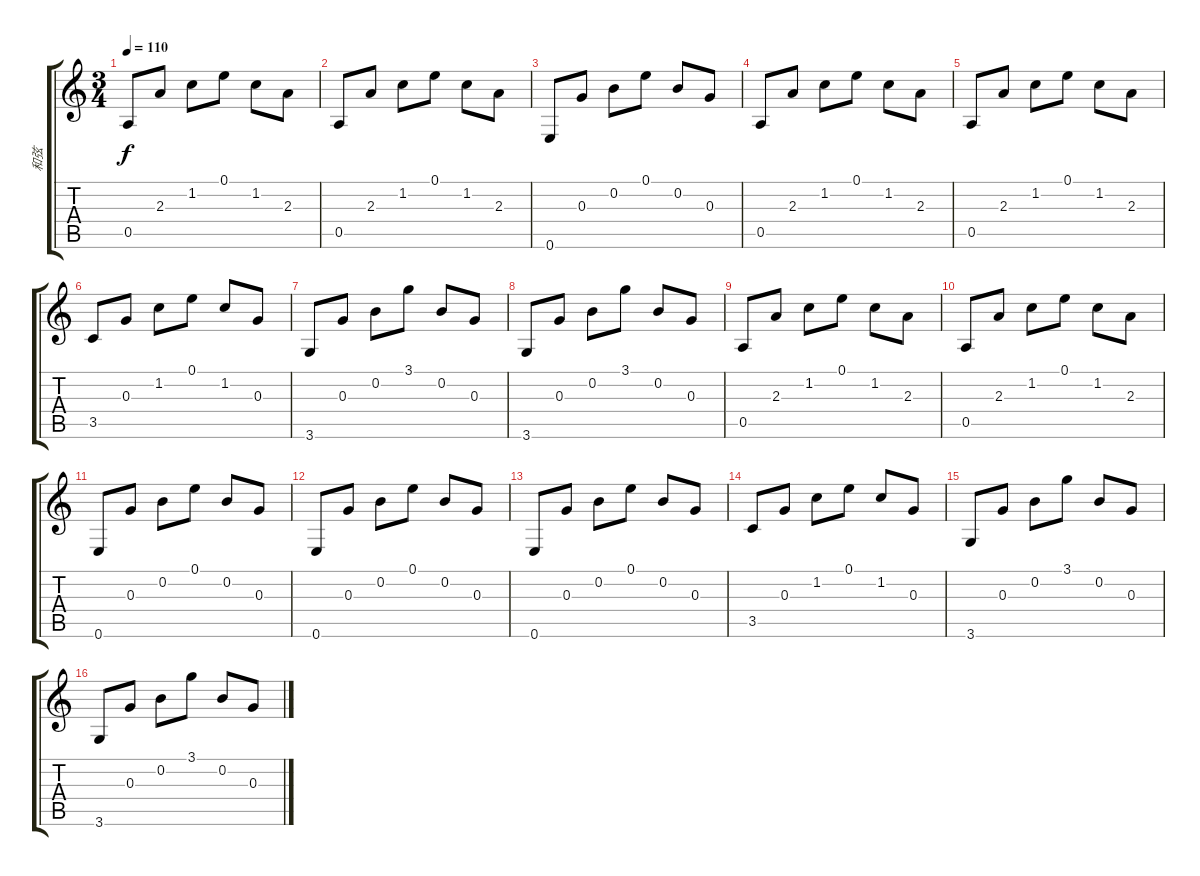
\track ("和弦" "和弦") {instrument acousticguitarnylon}
\staff {score tabs}
\tuning (E4 B3 G3 D3 A2 E2) {hide}
\ts (3 4)
\tempo 110
\clef g2
\ks c
0.5.8{dy f} 2.3.8 1.2.8 0.1.8 1.2.8 2.3.8 |
0.5.8 2.3.8 1.2.8 0.1.8 1.2.8 2.3.8 |
0.6.8 0.3.8 0.2.8 0.1.8 0.2.8 0.3.8 |
0.5.8 2.3.8 1.2.8 0.1.8 1.2.8 2.3.8 |
0.5.8 2.3.8 1.2.8 0.1.8 1.2.8 2.3.8 |
3.5.8 0.3.8 1.2.8 0.1.8 1.2.8 0.3.8 |
3.6.8 0.3.8 0.2.8 3.1.8 0.2.8 0.3.8 |
3.6.8 0.3.8 0.2.8 3.1.8 0.2.8 0.3.8 |
0.5.8 2.3.8 1.2.8 0.1.8 1.2.8 2.3.8 |
0.5.8 2.3.8 1.2.8 0.1.8 1.2.8 2.3.8 |
0.6.8 0.3.8 0.2.8 0.1.8 0.2.8 0.3.8 |
0.6.8 0.3.8 0.2.8 0.1.8 0.2.8 0.3.8 |
0.6.8 0.3.8 0.2.8 0.1.8 0.2.8 0.3.8 |
3.5.8 0.3.8 1.2.8 0.1.8 1.2.8 0.3.8 |
3.6.8 0.3.8 0.2.8 3.1.8 0.2.8 0.3.8 |
3.6.8 0.3.8 0.2.8 3.1.8 0.2.8 0.3.8
